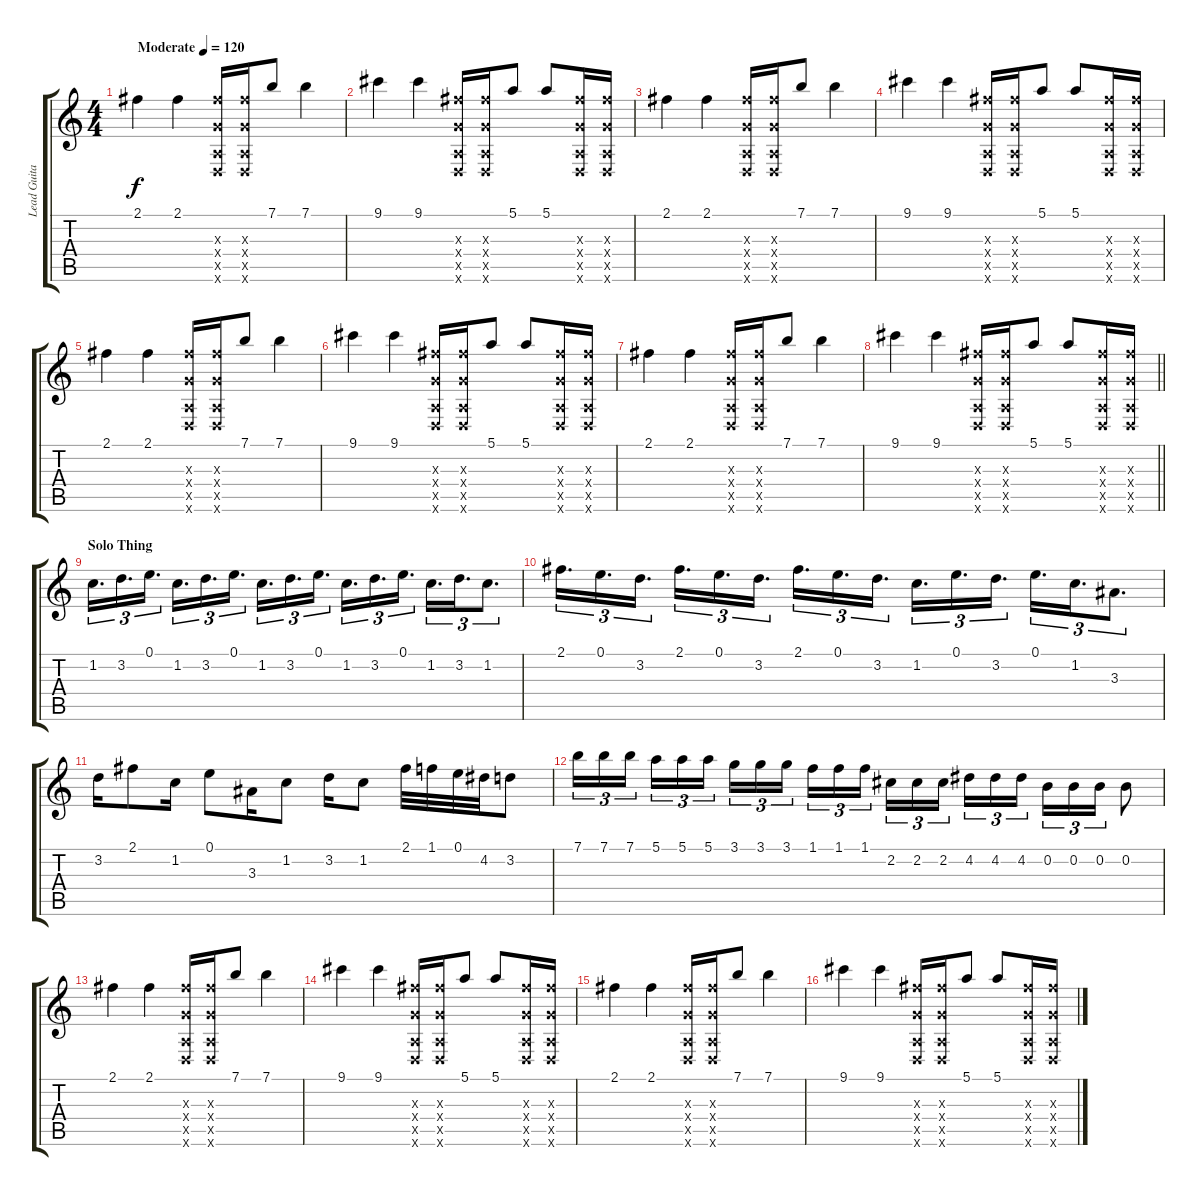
\track ("Lead Guitar" "Lead Guita") {instrument distortionguitar}
\staff {score tabs}
\tuning (E4 B3 G3 D3 A2 D2) {hide}
\ts (4 4)
\tempo (120 "Moderate")
\clef g2
\ks c
2.1.4{dy f instrument distortionguitar} 2.1.4 (0.3{x} 16.4{x} 0.5{x} 0.6{x}).16 (0.3{x} 16.4{x} 0.5{x} 0.6{x}).16 7.1.8 7.1.4 |
9.1.4 9.1.4 (0.3{x} 16.4{x} 0.5{x} 0.6{x}).16 (0.3{x} 16.4{x} 0.5{x} 0.6{x}).16 5.1.8 5.1.8 (0.3{x} 16.4{x} 0.5{x} 0.6{x}).16 (0.3{x} 16.4{x} 0.5{x} 0.6{x}).16 |
2.1.4 2.1.4 (0.3{x} 16.4{x} 0.5{x} 0.6{x}).16 (0.3{x} 16.4{x} 0.5{x} 0.6{x}).16 7.1.8 7.1.4 |
9.1.4 9.1.4 (0.3{x} 16.4{x} 0.5{x} 0.6{x}).16 (0.3{x} 16.4{x} 0.5{x} 0.6{x}).16 5.1.8 5.1.8 (0.3{x} 16.4{x} 0.5{x} 0.6{x}).16 (0.3{x} 16.4{x} 0.5{x} 0.6{x}).16 |
2.1.4 2.1.4 (0.3{x} 16.4{x} 0.5{x} 0.6{x}).16 (0.3{x} 16.4{x} 0.5{x} 0.6{x}).16 7.1.8 7.1.4 |
9.1.4 9.1.4 (0.3{x} 16.4{x} 0.5{x} 0.6{x}).16 (0.3{x} 16.4{x} 0.5{x} 0.6{x}).16 5.1.8 5.1.8 (0.3{x} 16.4{x} 0.5{x} 0.6{x}).16 (0.3{x} 16.4{x} 0.5{x} 0.6{x}).16 |
2.1.4 2.1.4 (0.3{x} 16.4{x} 0.5{x} 0.6{x}).16 (0.3{x} 16.4{x} 0.5{x} 0.6{x}).16 7.1.8 7.1.4 |
\barLineRight lightlight
9.1.4 9.1.4 (0.3{x} 16.4{x} 0.5{x} 0.6{x}).16 (0.3{x} 16.4{x} 0.5{x} 0.6{x}).16 5.1.8 5.1.8 (0.3{x} 16.4{x} 0.5{x} 0.6{x}).16 (0.3{x} 16.4{x} 0.5{x} 0.6{x}).16 |
\section ("" "Solo Thing")
1.2.16{d tu (3 2)} 3.2.16{d tu (3 2)} 0.1.16{d tu (3 2)} 1.2.16{d tu (3 2)} 3.2.16{d tu (3 2)} 0.1.16{d tu (3 2)} 1.2.16{d tu (3 2)} 3.2.16{d tu (3 2)} 0.1.16{d tu (3 2)} 1.2.16{d tu (3 2)} 3.2.16{d tu (3 2)} 0.1.16{d tu (3 2)} 1.2.16{d tu (3 2)} 3.2.16{d tu (3 2)} 1.2.8{d tu (3 2)} |
2.1.16{d tu (3 2)} 0.1.16{d tu (3 2)} 3.2.16{d tu (3 2)} 2.1.16{d tu (3 2)} 0.1.16{d tu (3 2)} 3.2.16{d tu (3 2)} 2.1.16{d tu (3 2)} 0.1.16{d tu (3 2)} 3.2.16{d tu (3 2)} 1.2.16{d tu (3 2)} 0.1.16{d tu (3 2)} 3.2.16{d tu (3 2)} 0.1.16{d tu (3 2)} 1.2.16{d tu (3 2)} 3.3.8{d tu (3 2)} |
3.2.16 2.1.8 1.2.16 0.1.8 3.3.16 1.2.8 3.2.16 1.2.8 2.1.32 1.1.32 0.1.32 4.2.32 3.2.8 |
7.1.16{tu (3 2)} 7.1.16{tu (3 2)} 7.1.16{tu (3 2) beam splitsecondary} 5.1.16{tu (3 2)} 5.1.16{tu (3 2)} 5.1.16{tu (3 2)} 3.1.16{tu (3 2)} 3.1.16{tu (3 2)} 3.1.16{tu (3 2) beam splitsecondary} 1.1.16{tu (3 2)} 1.1.16{tu (3 2)} 1.1.16{tu (3 2)} 2.2.16{tu (3 2)} 2.2.16{tu (3 2)} 2.2.16{tu (3 2) beam splitsecondary} 4.2.16{tu (3 2)} 4.2.16{tu (3 2)} 4.2.16{tu (3 2)} 0.2.16{tu (3 2)} 0.2.16{tu (3 2)} 0.2.16{tu (3 2)} 0.2.8 |
2.1.4 2.1.4 (0.3{x} 16.4{x} 0.5{x} 0.6{x}).16 (0.3{x} 16.4{x} 0.5{x} 0.6{x}).16 7.1.8 7.1.4 |
9.1.4 9.1.4 (0.3{x} 16.4{x} 0.5{x} 0.6{x}).16 (0.3{x} 16.4{x} 0.5{x} 0.6{x}).16 5.1.8 5.1.8 (0.3{x} 16.4{x} 0.5{x} 0.6{x}).16 (0.3{x} 16.4{x} 0.5{x} 0.6{x}).16 |
2.1.4 2.1.4 (0.3{x} 16.4{x} 0.5{x} 0.6{x}).16 (0.3{x} 16.4{x} 0.5{x} 0.6{x}).16 7.1.8 7.1.4 |
9.1.4 9.1.4 (0.3{x} 16.4{x} 0.5{x} 0.6{x}).16 (0.3{x} 16.4{x} 0.5{x} 0.6{x}).16 5.1.8 5.1.8 (0.3{x} 16.4{x} 0.5{x} 0.6{x}).16 (0.3{x} 16.4{x} 0.5{x} 0.6{x}).16
